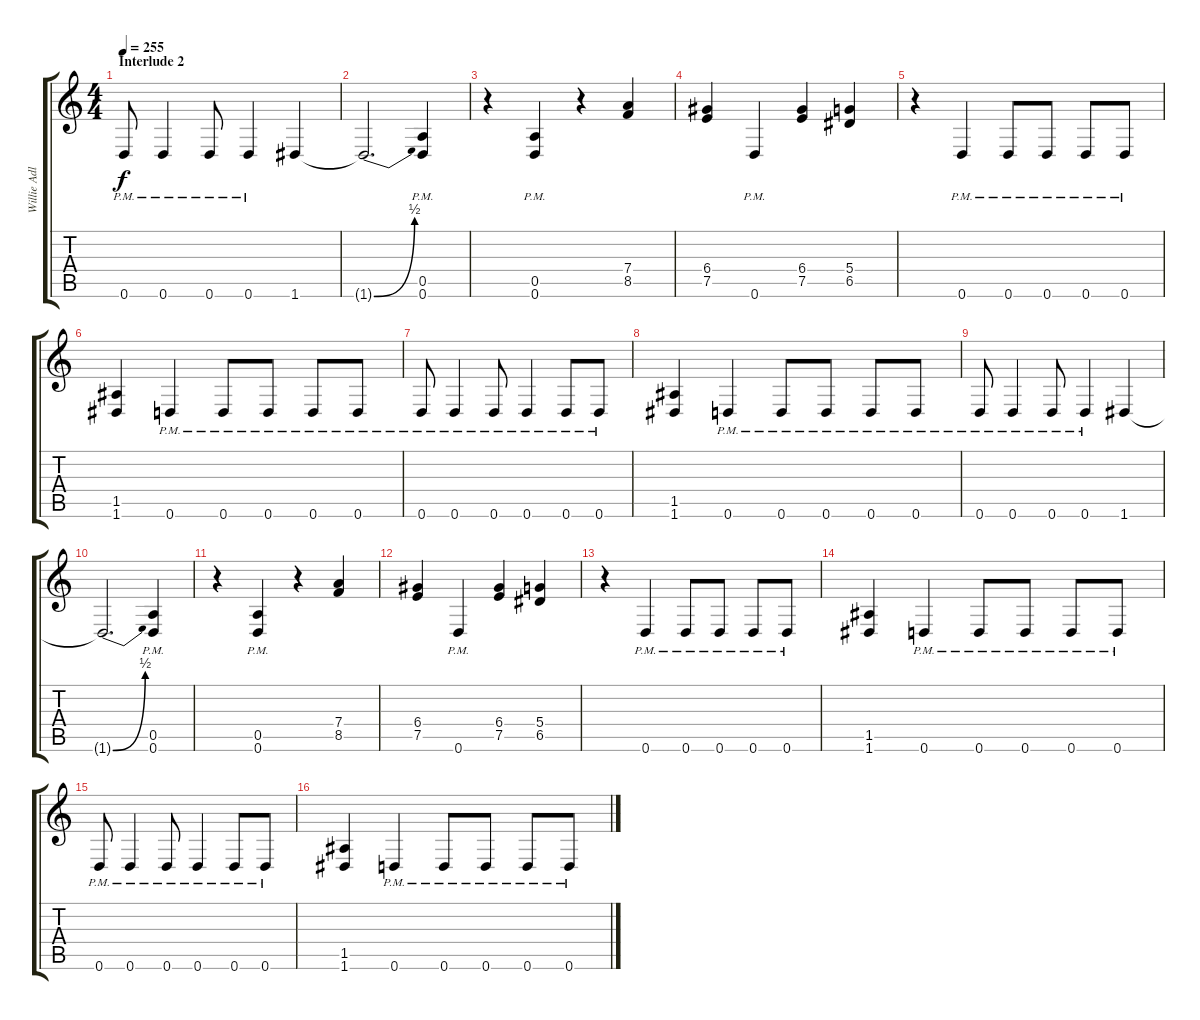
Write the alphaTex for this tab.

\track ("Willie Adler - Rhythm" "Willie Adl") {instrument distortionguitar}
\staff {score tabs}
\tuning (E4 B3 G3 D3 A2 D2) {hide}
\ts (4 4)
\section ("" "Interlude 2")
\tempo 255
\clef g2
\ks c
0.6{pm}.8{dy f} 0.6{pm}.4 0.6{pm}.8 0.6{pm}.4 1.6.4 |
1.6{be (bend 0 0 60 2) t}.2{d} (0.5{pm} 0.6{pm}).4 |
r.4 (0.5{pm} 0.6{pm}).4 r.4 (7.4 8.5).4 |
(6.4 7.5).4 0.6{pm}.4 (6.4 7.5).4 (5.4 6.5).4 |
r.4 0.6{pm}.4 0.6{pm}.8 0.6{pm}.8 0.6{pm}.8 0.6{pm}.8 |
(1.5 1.6).4 0.6{pm}.4 0.6{pm}.8 0.6{pm}.8 0.6{pm}.8 0.6{pm}.8 |
0.6{pm}.8 0.6{pm}.4 0.6{pm}.8 0.6{pm}.4 0.6{pm}.8 0.6{pm}.8 |
(1.5 1.6).4 0.6{pm}.4 0.6{pm}.8 0.6{pm}.8 0.6{pm}.8 0.6{pm}.8 |
0.6{pm}.8 0.6{pm}.4 0.6{pm}.8 0.6{pm}.4 1.6.4 |
1.6{be (bend 0 0 60 2) t}.2{d} (0.5{pm} 0.6{pm}).4 |
r.4 (0.5{pm} 0.6{pm}).4 r.4 (7.4 8.5).4 |
(6.4 7.5).4 0.6{pm}.4 (6.4 7.5).4 (5.4 6.5).4 |
r.4 0.6{pm}.4 0.6{pm}.8 0.6{pm}.8 0.6{pm}.8 0.6{pm}.8 |
(1.5 1.6).4 0.6{pm}.4 0.6{pm}.8 0.6{pm}.8 0.6{pm}.8 0.6{pm}.8 |
0.6{pm}.8 0.6{pm}.4 0.6{pm}.8 0.6{pm}.4 0.6{pm}.8 0.6{pm}.8 |
(1.5 1.6).4 0.6{pm}.4 0.6{pm}.8 0.6{pm}.8 0.6{pm}.8 0.6{pm}.8
